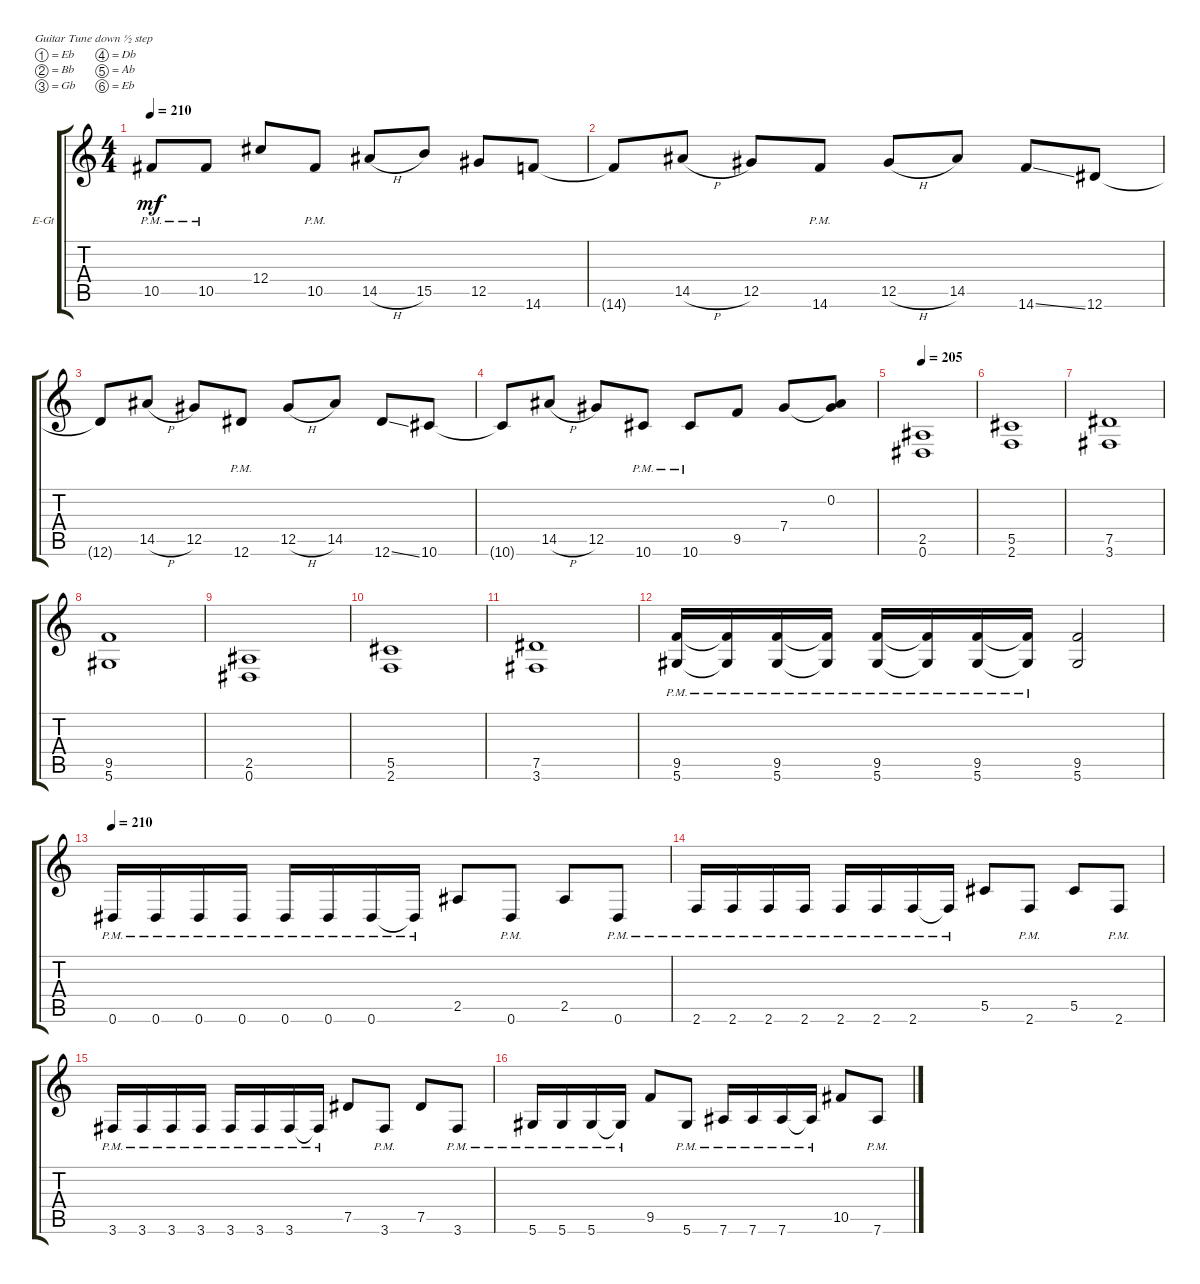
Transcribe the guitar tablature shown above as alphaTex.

\bracketExtendMode groupsimilarinstruments
\firstSystemTrackNameOrientation horizontal
\otherSystemsTrackNameOrientation horizontal
\track ("right" "E-Gt") {instrument distortionguitar}
\staff {score tabs}
\tuning (Eb4 Bb3 Gb3 Db3 Ab2 Eb2)
\ts (4 4)
\tempo 210
\clef g2
\ks c
10.5{pm}.8{dy mf} 10.5{pm}.8 12.4.8 10.5{pm}.8 14.5{h}.8 15.5.8 12.5.8 14.6.8 |
14.6{t}.8 14.5{h}.8 12.5.8 14.6{pm}.8 12.5{h}.8 14.5.8 14.6{ss}.8 12.6.8 |
12.6{t}.8 14.5{h}.8 12.5.8 12.6{pm}.8 12.5{h}.8 14.5.8 12.6{ss}.8 10.6.8 |
10.6{t}.8 14.5{h}.8 12.5.8 10.6{pm}.8 10.6{pm}.8 9.5.8 7.4.8 (0.2 7.4{t}).8 |
\tempo 205
(0.6 2.5).1 |
(2.6 5.5).1 |
(3.6 7.5).1 |
(5.6 9.5).1 |
(0.6 2.5).1 |
(2.6 5.5).1 |
(3.6 7.5).1 |
(5.6{pm} 9.5{pm}).16 (5.6{pm t} 9.5{pm t}).16 (5.6{pm} 9.5{pm}).16 (5.6{pm t} 9.5{pm t}).16 (5.6{pm} 9.5{pm}).16 (5.6{pm t} 9.5{pm t}).16 (5.6{pm} 9.5{pm}).16 (5.6{pm t} 9.5{pm t}).16 (5.6 9.5).2 |
\tempo 210
0.6{pm}.16 0.6{pm}.16 0.6{pm}.16 0.6{pm}.16 0.6{pm}.16 0.6{pm}.16 0.6{pm}.16 0.6{pm t}.16 2.5.8 0.6{pm}.8 2.5.8 0.6{pm}.8 |
2.6{pm}.16 2.6{pm}.16 2.6{pm}.16 2.6{pm}.16 2.6{pm}.16 2.6{pm}.16 2.6{pm}.16 2.6{pm t}.16 5.5.8 2.6{pm}.8 5.5.8 2.6{pm}.8 |
3.6{pm}.16 3.6{pm}.16 3.6{pm}.16 3.6{pm}.16 3.6{pm}.16 3.6{pm}.16 3.6{pm}.16 3.6{pm t}.16 7.5.8 3.6{pm}.8 7.5.8 3.6{pm}.8 |
5.6{pm}.16 5.6{pm}.16 5.6{pm}.16 5.6{pm t}.16 9.5.8 5.6{pm}.8 7.6{pm}.16 7.6{pm}.16 7.6{pm}.16 7.6{pm t}.16 10.5.8 7.6{pm}.8
